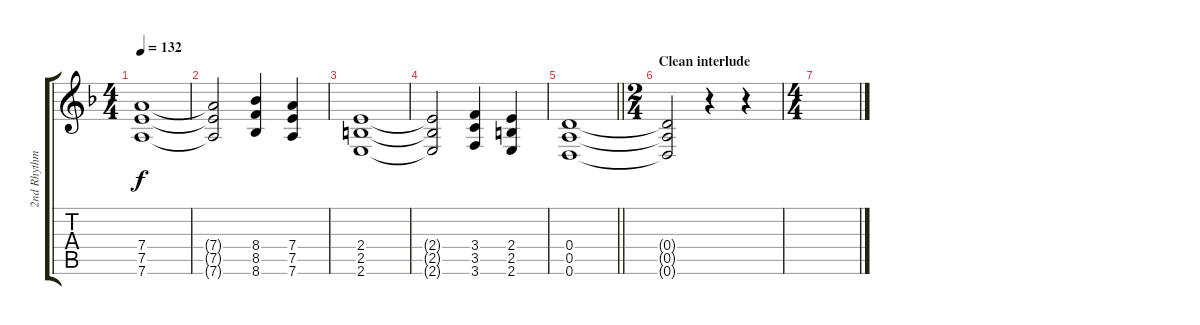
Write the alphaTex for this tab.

\track ("2nd Rhythm " "2nd Rhythm") {instrument distortionguitar}
\staff {score tabs}
\tuning (E4 B3 G3 D3 A2 D2) {hide}
\ts (4 4)
\tempo 132
\clef g2
\ks dminor
(7.4 7.5 7.6).1{dy f} |
(7.4{t} 7.5{t} 7.6{t}).2 (8.4 8.5 8.6).4 (7.4 7.5 7.6).4 |
(2.4 2.5 2.6).1 |
(2.4{t} 2.5{t} 2.6{t}).2 (3.4 3.5 3.6).4 (2.4 2.5 2.6).4 |
\barLineRight lightlight
(0.4 0.5 0.6).1 |
\ts (2 4)
\section ("" "Clean interlude")
(0.4{t} 0.5{t} 0.6{t}).2 r.4 r.4 |
\ts (4 4)
